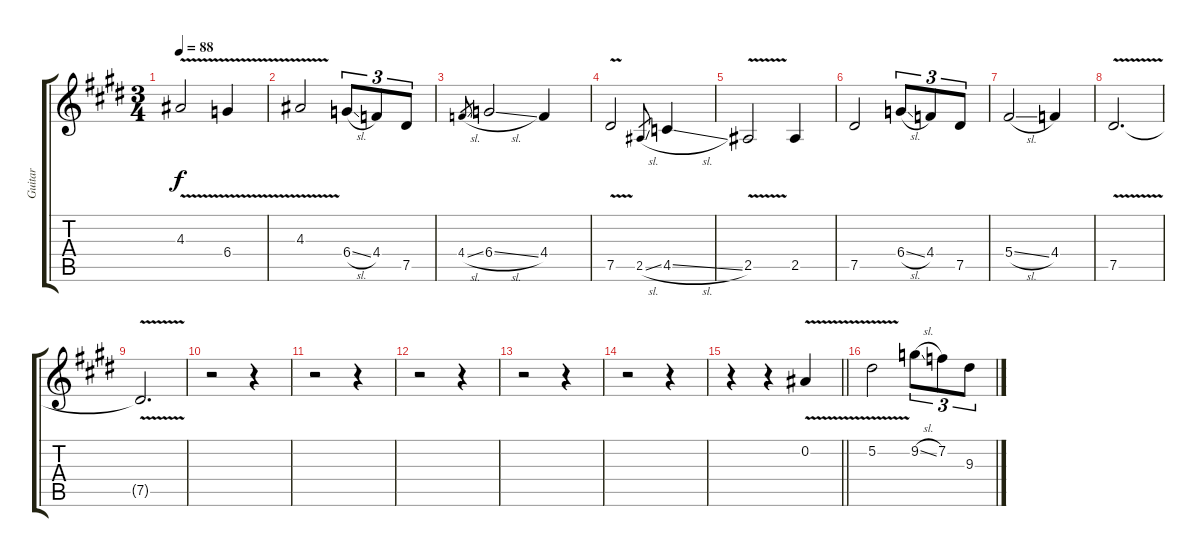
\track ("Guitar" "Guitar") {instrument overdrivenguitar}
\staff {score tabs}
\tuning (Eb4 Bb3 Gb3 Db3 Ab2 Eb2) {hide}
\ts (3 4)
\tempo 88
\clef g2
\ks c#minor
4.3{v t}.2{dy f} 6.4{v}.4 |
\ks e
4.3{v}.2 6.4{sl}.8{tu (3 2)} 4.4.8{tu (3 2)} 7.5.8{tu (3 2)} |
\ks c#minor
4.4{sl}.8{gr} 6.4{sl}.2 4.4.4 |
7.5{v}.2 2.5{sl}.8{gr} 4.5{sl}.4 |
2.5{v}.2 2.5.4 |
\ks e
7.5.2 6.4{sl}.8{tu (3 2)} 4.4.8{tu (3 2)} 7.5.8{tu (3 2)} |
\ks c#minor
5.4{sl}.2 4.4.4 |
7.5{v}.2{d} |
7.5{v t}.2{d} |
\ks e
r.2 r.4 |
r.2 r.4 |
r.2 r.4 |
r.2 r.4 |
r.2 r.4 |
\barLineRight lightlight
\ks c#minor
r.4 r.4 0.2{v}.4 |
\section ("" " ")
5.2{v}.2 9.2{sl}.8{tu (3 2)} 7.2.8{tu (3 2)} 9.3.8{tu (3 2)}
